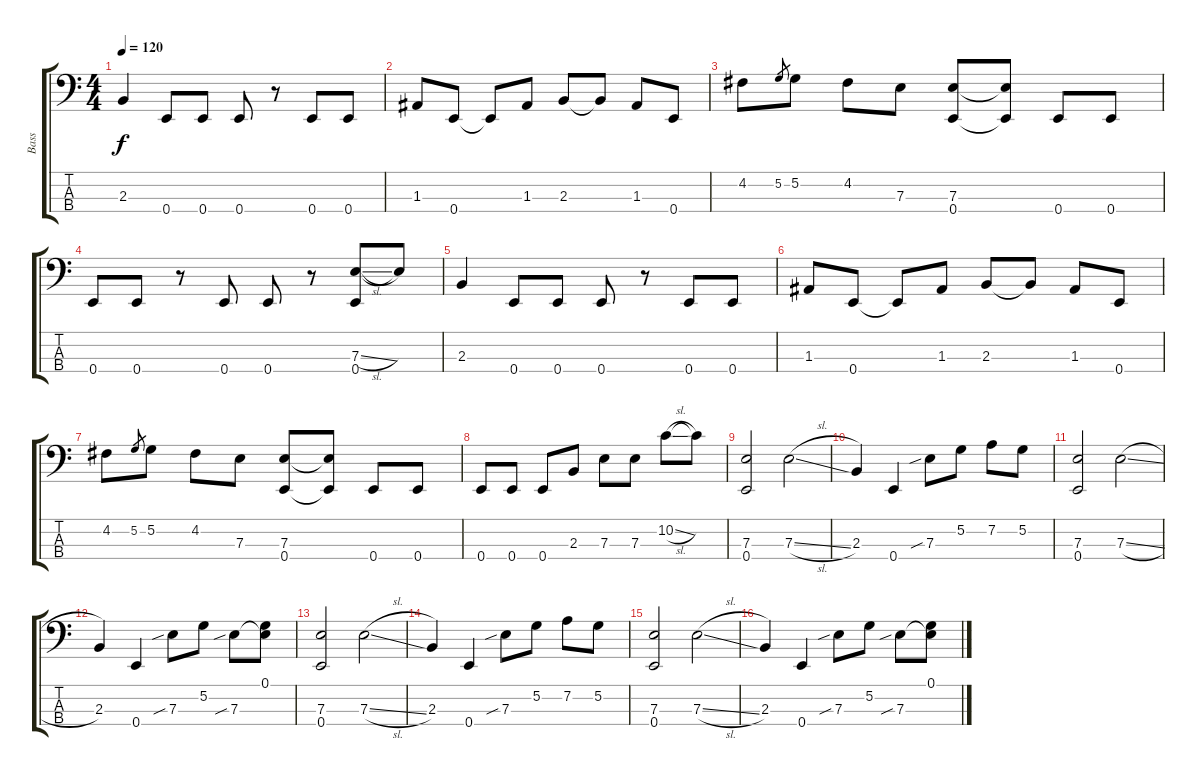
\track ("Bass" "Bass") {instrument electricbassfinger}
\staff {score tabs}
\tuning (G2 D2 A1 E1) {hide}
\ts (4 4)
\tempo 120
\clef f4
\ks c
2.3.4{dy f} 0.4.8 0.4.8 0.4.8 r.8 0.4.8 0.4.8 |
1.3.8 0.4.8 0.4{t}.8 1.3.8 2.3.8 2.3{t}.8 1.3.8 0.4.8 |
4.2.8 5.2.8{gr} 5.2.8 4.2.8 7.3.8 (7.3 0.4).8 (7.3{t} 0.4{t}).8 0.4.8 0.4.8 |
0.4.8 0.4.8 r.8 0.4.8 0.4.8 r.8 (7.3{sl} 0.4).8 7.3{t}.8 |
2.3.4 0.4.8 0.4.8 0.4.8 r.8 0.4.8 0.4.8 |
1.3.8 0.4.8 0.4{t}.8 1.3.8 2.3.8 2.3{t}.8 1.3.8 0.4.8 |
4.2.8 5.2.8{gr} 5.2.8 4.2.8 7.3.8 (7.3 0.4).8 (7.3{t} 0.4{t}).8 0.4.8 0.4.8 |
0.4.8 0.4.8 0.4.8 2.3.8 7.3.8 7.3.8 10.2{sl}.8 10.2{t}.8 |
(7.3 0.4).2 7.3{sl}.2 |
2.3.4 0.4.4 7.3{sib}.8 5.2.8 7.2.8 5.2.8 |
(7.3 0.4).2 7.3{sl}.2 |
2.3.4 0.4.4 7.3{sib}.8 5.2.8 7.3{sib}.8 (0.1 7.3{t}).8 |
(7.3 0.4).2 7.3{sl}.2 |
2.3.4 0.4.4 7.3{sib}.8 5.2.8 7.2.8 5.2.8 |
(7.3 0.4).2 7.3{sl}.2 |
2.3.4 0.4.4 7.3{sib}.8 5.2.8 7.3{sib}.8 (0.1 7.3{t}).8
